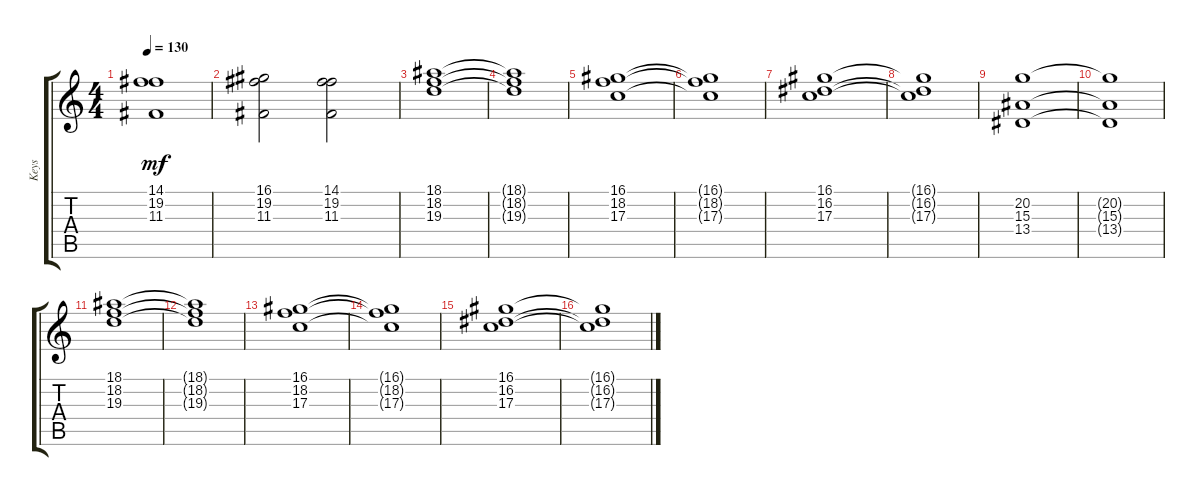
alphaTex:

\track ("Keys" "Keys") {instrument synthstrings2}
\staff {score tabs}
\tuning (E4 B3 G3 D3 A2 E2) {hide}
\ts (4 4)
\tempo 130
\clef g2
\ks c
(14.1 19.2 11.3).1{dy mf} |
(16.1 19.2 11.3).2 (14.1 19.2 11.3).2 |
(18.1 18.2 19.3).1 |
(18.1{t} 18.2{t} 19.3{t}).1 |
(16.1 18.2 17.3).1 |
(16.1{t} 18.2{t} 17.3{t}).1 |
(16.1 16.2 17.3).1 |
(16.1{t} 16.2{t} 17.3{t}).1 |
(20.2 15.3 13.4).1 |
(20.2{t} 15.3{t} 13.4{t}).1 |
(18.1 18.2 19.3).1 |
(18.1{t} 18.2{t} 19.3{t}).1 |
(16.1 18.2 17.3).1 |
(16.1{t} 18.2{t} 17.3{t}).1 |
(16.1 16.2 17.3).1 |
(16.1{t} 16.2{t} 17.3{t}).1
